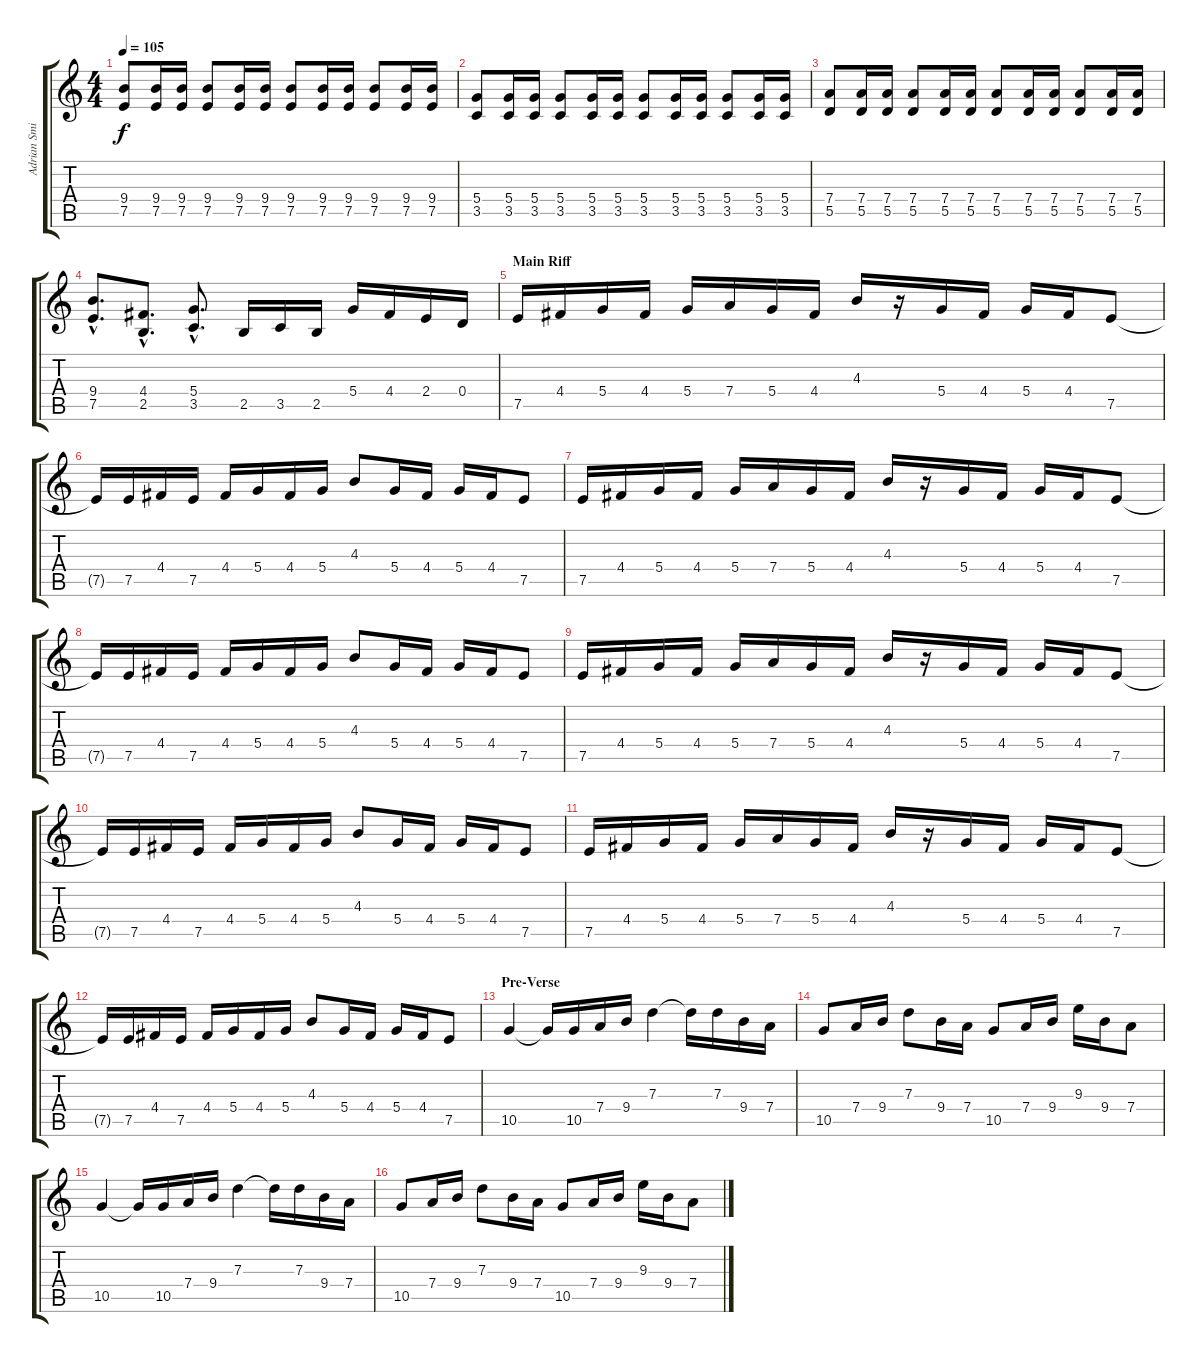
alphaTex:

\track ("Adrian Smith (Guitar-2)" "Adrian Smi") {instrument overdrivenguitar}
\staff {score tabs}
\tuning (E4 B3 G3 D3 A2 E2) {hide}
\ts (4 4)
\tempo 105
\clef g2
\ks c
(9.4 7.5).8{dy f} (9.4 7.5).16 (9.4 7.5).16 (9.4 7.5).8 (9.4 7.5).16 (9.4 7.5).16 (9.4 7.5).8 (9.4 7.5).16 (9.4 7.5).16 (9.4 7.5).8 (9.4 7.5).16 (9.4 7.5).16 |
(5.4 3.5).8 (5.4 3.5).16 (5.4 3.5).16 (5.4 3.5).8 (5.4 3.5).16 (5.4 3.5).16 (5.4 3.5).8 (5.4 3.5).16 (5.4 3.5).16 (5.4 3.5).8 (5.4 3.5).16 (5.4 3.5).16 |
(7.4 5.5).8 (7.4 5.5).16 (7.4 5.5).16 (7.4 5.5).8 (7.4 5.5).16 (7.4 5.5).16 (7.4 5.5).8 (7.4 5.5).16 (7.4 5.5).16 (7.4 5.5).8 (7.4 5.5).16 (7.4 5.5).16 |
(9.4{hac} 7.5{hac}).8{d} (4.4{hac} 2.5{hac}).8{d} (5.4{hac} 3.5{hac}).8{d} 2.5.16 3.5.16 2.5.16 5.4.16 4.4.16 2.4.16 0.4.16 |
\section ("" "Main Riff")
7.5.16 4.4.16 5.4.16 4.4.16 5.4.16 7.4.16 5.4.16 4.4.16 4.3.16 r.16 5.4.16 4.4.16 5.4.16 4.4.16 7.5.8 |
7.5{t}.16 7.5.16 4.4.16 7.5.16 4.4.16 5.4.16 4.4.16 5.4.16 4.3.8 5.4.16 4.4.16 5.4.16 4.4.16 7.5.8 |
7.5.16 4.4.16 5.4.16 4.4.16 5.4.16 7.4.16 5.4.16 4.4.16 4.3.16 r.16 5.4.16 4.4.16 5.4.16 4.4.16 7.5.8 |
7.5{t}.16 7.5.16 4.4.16 7.5.16 4.4.16 5.4.16 4.4.16 5.4.16 4.3.8 5.4.16 4.4.16 5.4.16 4.4.16 7.5.8 |
7.5.16 4.4.16 5.4.16 4.4.16 5.4.16 7.4.16 5.4.16 4.4.16 4.3.16 r.16 5.4.16 4.4.16 5.4.16 4.4.16 7.5.8 |
7.5{t}.16 7.5.16 4.4.16 7.5.16 4.4.16 5.4.16 4.4.16 5.4.16 4.3.8 5.4.16 4.4.16 5.4.16 4.4.16 7.5.8 |
7.5.16 4.4.16 5.4.16 4.4.16 5.4.16 7.4.16 5.4.16 4.4.16 4.3.16 r.16 5.4.16 4.4.16 5.4.16 4.4.16 7.5.8 |
7.5{t}.16 7.5.16 4.4.16 7.5.16 4.4.16 5.4.16 4.4.16 5.4.16 4.3.8 5.4.16 4.4.16 5.4.16 4.4.16 7.5.8 |
\section ("" "Pre-Verse")
10.5.4 10.5{t}.16 10.5.16 7.4.16 9.4.16 7.3.4 7.3{t}.16 7.3.16 9.4.16 7.4.16 |
10.5.8 7.4.16 9.4.16 7.3.8 9.4.16 7.4.16 10.5.8 7.4.16 9.4.16 9.3.16 9.4.16 7.4.8 |
10.5.4 10.5{t}.16 10.5.16 7.4.16 9.4.16 7.3.4 7.3{t}.16 7.3.16 9.4.16 7.4.16 |
10.5.8 7.4.16 9.4.16 7.3.8 9.4.16 7.4.16 10.5.8 7.4.16 9.4.16 9.3.16 9.4.16 7.4.8
